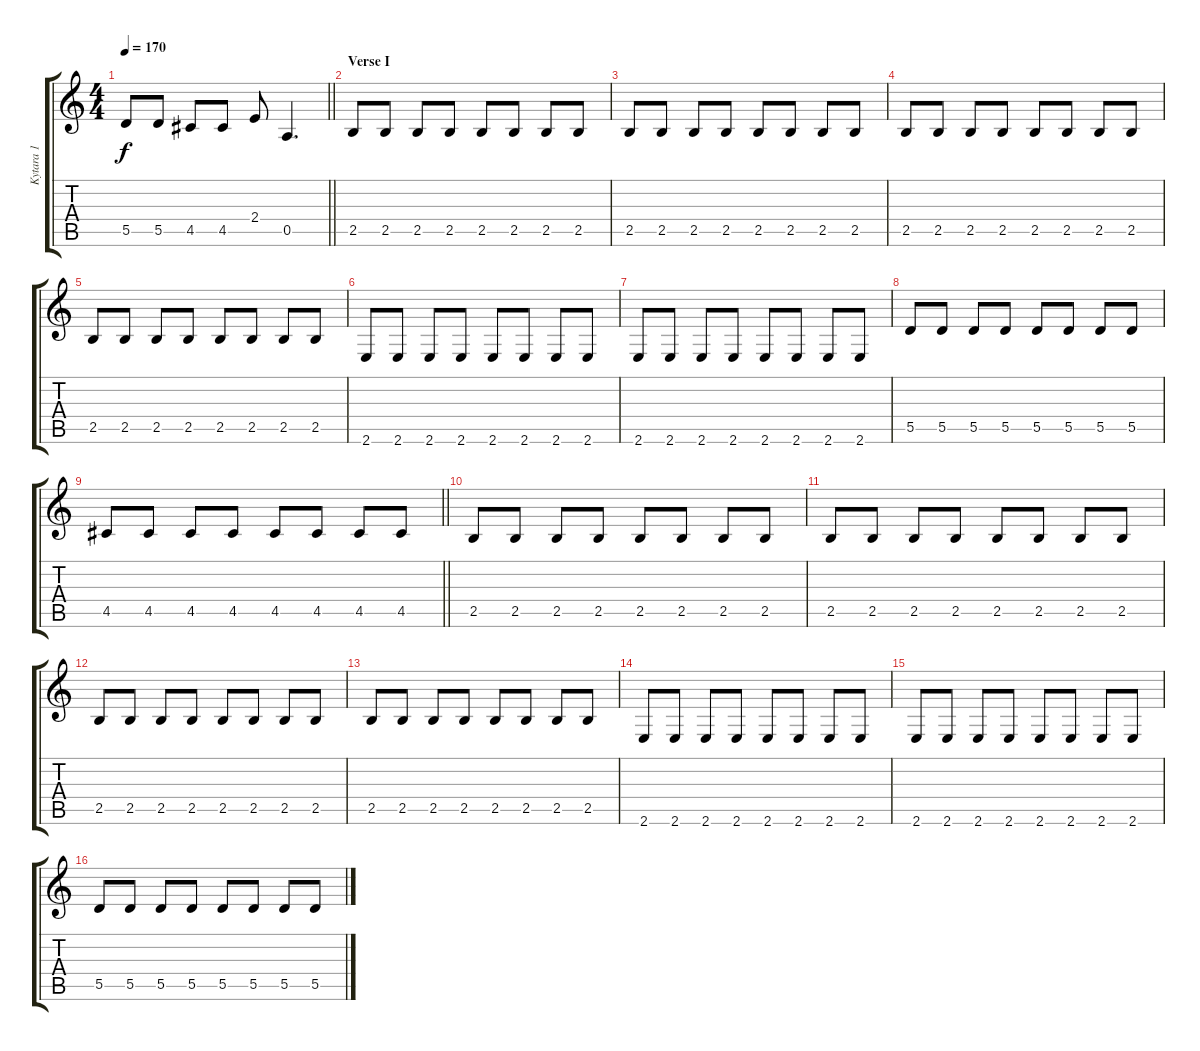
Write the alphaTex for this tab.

\track ("Kytara 1" "Kytara 1") {instrument distortionguitar}
\staff {score tabs}
\tuning (E4 B3 G3 D3 A2 D2) {hide}
\ts (4 4)
\tempo 170
\clef g2
\barLineRight lightlight
\ks c
5.5.8{dy f} 5.5.8 4.5.8 4.5.8 2.4.8 0.5.4{d} |
\section ("" "Verse I")
2.5.8 2.5.8 2.5.8 2.5.8 2.5.8 2.5.8 2.5.8 2.5.8 |
2.5.8 2.5.8 2.5.8 2.5.8 2.5.8 2.5.8 2.5.8 2.5.8 |
2.5.8 2.5.8 2.5.8 2.5.8 2.5.8 2.5.8 2.5.8 2.5.8 |
2.5.8 2.5.8 2.5.8 2.5.8 2.5.8 2.5.8 2.5.8 2.5.8 |
2.6.8 2.6.8 2.6.8 2.6.8 2.6.8 2.6.8 2.6.8 2.6.8 |
2.6.8 2.6.8 2.6.8 2.6.8 2.6.8 2.6.8 2.6.8 2.6.8 |
5.5.8 5.5.8 5.5.8 5.5.8 5.5.8 5.5.8 5.5.8 5.5.8 |
\barLineRight lightlight
4.5.8 4.5.8 4.5.8 4.5.8 4.5.8 4.5.8 4.5.8 4.5.8 |
\section ("" "")
2.5.8 2.5.8 2.5.8 2.5.8 2.5.8 2.5.8 2.5.8 2.5.8 |
2.5.8 2.5.8 2.5.8 2.5.8 2.5.8 2.5.8 2.5.8 2.5.8 |
2.5.8 2.5.8 2.5.8 2.5.8 2.5.8 2.5.8 2.5.8 2.5.8 |
2.5.8 2.5.8 2.5.8 2.5.8 2.5.8 2.5.8 2.5.8 2.5.8 |
2.6.8 2.6.8 2.6.8 2.6.8 2.6.8 2.6.8 2.6.8 2.6.8 |
2.6.8 2.6.8 2.6.8 2.6.8 2.6.8 2.6.8 2.6.8 2.6.8 |
5.5.8 5.5.8 5.5.8 5.5.8 5.5.8 5.5.8 5.5.8 5.5.8
